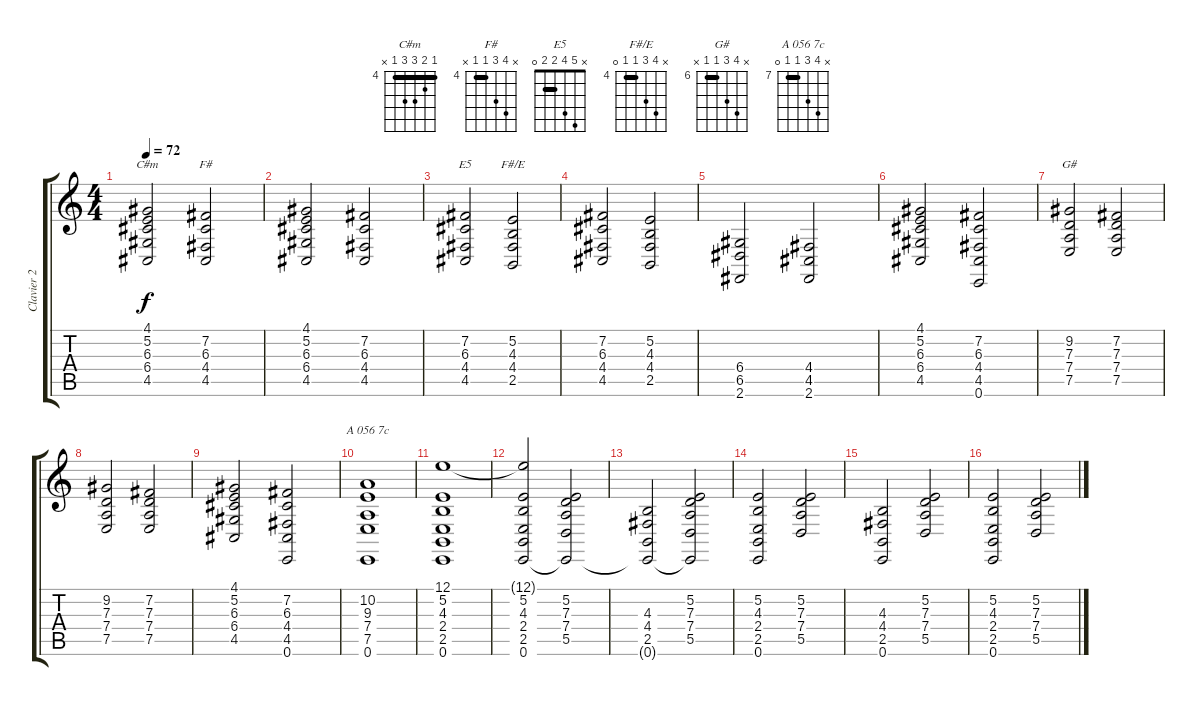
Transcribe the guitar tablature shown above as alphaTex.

\track ("Clavier 2 - Synthé" "Clavier 2 ") {instrument stringensemble1}
\staff {score tabs}
\tuning (E4 B3 G3 D3 A2 E2) {hide}
\chord ("C#m" 4 5 6 6 4 x) {firstfret 4 barre 4}
\chord ("F#" x 7 6 4 4 x) {firstfret 4 barre 4}
\chord ("E5" x 5 4 2 2 0) {barre 2}
\chord ("F#/E" x 7 6 4 4 0) {firstfret 4 barre 4}
\chord ("G#" x 9 8 6 6 x) {firstfret 6 barre 6}
\chord ("A 056 7c" x 10 9 7 7 0) {firstfret 7 barre 7}
\ts (4 4)
\tempo 72
\clef g2
\ks c
(4.1 5.2 6.3 6.4 4.5).2{ch "C#m" dy f} (7.2 6.3 4.4 4.5).2{ch "F#"} |
(4.1 5.2 6.3 6.4 4.5).2 (7.2 6.3 4.4 4.5).2 |
(7.2 6.3 4.4 4.5).2{ch "E5"} (5.2 4.3 4.4 2.5).2{ch "F#/E"} |
(7.2 6.3 4.4 4.5).2 (5.2 4.3 4.4 2.5).2 |
(6.4 6.5 2.6).2 (4.4 4.5 2.6).2 |
(4.1 5.2 6.3 6.4 4.5).2 (7.2 6.3 4.4 4.5 0.6).2 |
(9.2 7.3 7.4 7.5).2{ch "G#"} (7.2 7.3 7.4 7.5).2 |
(9.2 7.3 7.4 7.5).2 (7.2 7.3 7.4 7.5).2 |
(4.1 5.2 6.3 6.4 4.5).2 (7.2 6.3 4.4 4.5 0.6).2 |
(10.2 9.3 7.4 7.5 0.6).1{ch "A 056 7c"} |
(12.1 5.2 4.3 2.4 2.5 0.6).1{volume 10} |
(12.1{t} 5.2 4.3 2.4 2.5 0.6).2 (5.2 7.3 7.4 5.5 0.6{t}).2 |
(4.3 4.4 2.5 0.6{t}).2 (5.2 7.3 7.4 5.5 0.6{t}).2 |
(5.2 4.3 2.4 2.5 0.6).2 (5.2 7.3 7.4 5.5).2 |
(4.3 4.4 2.5 0.6).2 (5.2 7.3 7.4 5.5).2 |
(5.2 4.3 2.4 2.5 0.6).2 (5.2 7.3 7.4 5.5).2
